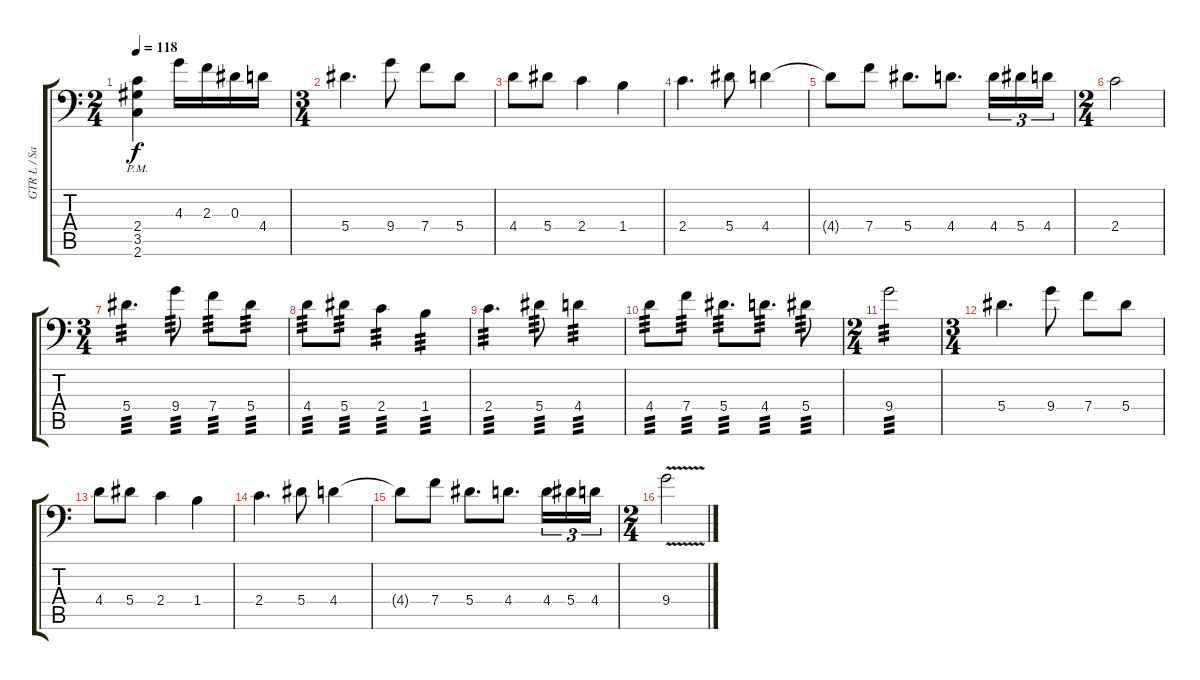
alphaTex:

\track ("GTR L / Sanch" "GTR L / Sa") {instrument distortionguitar}
\staff {score tabs}
\tuning (C4 G3 Eb3 Bb2 F2 Bb1) {hide}
\ts (2 4)
\tempo 118
\clef f4
\ks c
(2.4{pm} 3.5{pm} 2.6{pm}).4{dy f} 4.3.16 2.3.16 0.3.16 4.4.16 |
\ts (3 4)
5.4.4{d} 9.4.8 7.4.8 5.4.8 |
4.4.8 5.4.8 2.4.4 1.4.4 |
2.4.4{d} 5.4.8 4.4.4 |
4.4{t}.8 7.4.8 5.4.8{d} 4.4.8{d} 4.4.16{tu (3 2)} 5.4.16{tu (3 2)} 4.4.16{tu (3 2)} |
\ts (2 4)
2.4.2 |
\ts (3 4)
5.4.4{d tp 3} 9.4.8{tp 3} 7.4.8{tp 3} 5.4.8{tp 3} |
4.4.8{tp 3} 5.4.8{tp 3} 2.4.4{tp 3} 1.4.4{tp 3} |
2.4.4{d tp 3} 5.4.8{tp 3} 4.4.4{tp 3} |
4.4.8{tp 3} 7.4.8{tp 3} 5.4.8{d tp 3} 4.4.8{d tp 3} 5.4.8{tp 3} |
\ts (2 4)
9.4.2{tp 3} |
\ts (3 4)
5.4.4{d} 9.4.8 7.4.8 5.4.8 |
4.4.8 5.4.8 2.4.4 1.4.4 |
2.4.4{d} 5.4.8 4.4.4 |
4.4{t}.8 7.4.8 5.4.8{d} 4.4.8{d} 4.4.16{tu (3 2)} 5.4.16{tu (3 2)} 4.4.16{tu (3 2)} |
\ts (2 4)
9.4{v}.2
